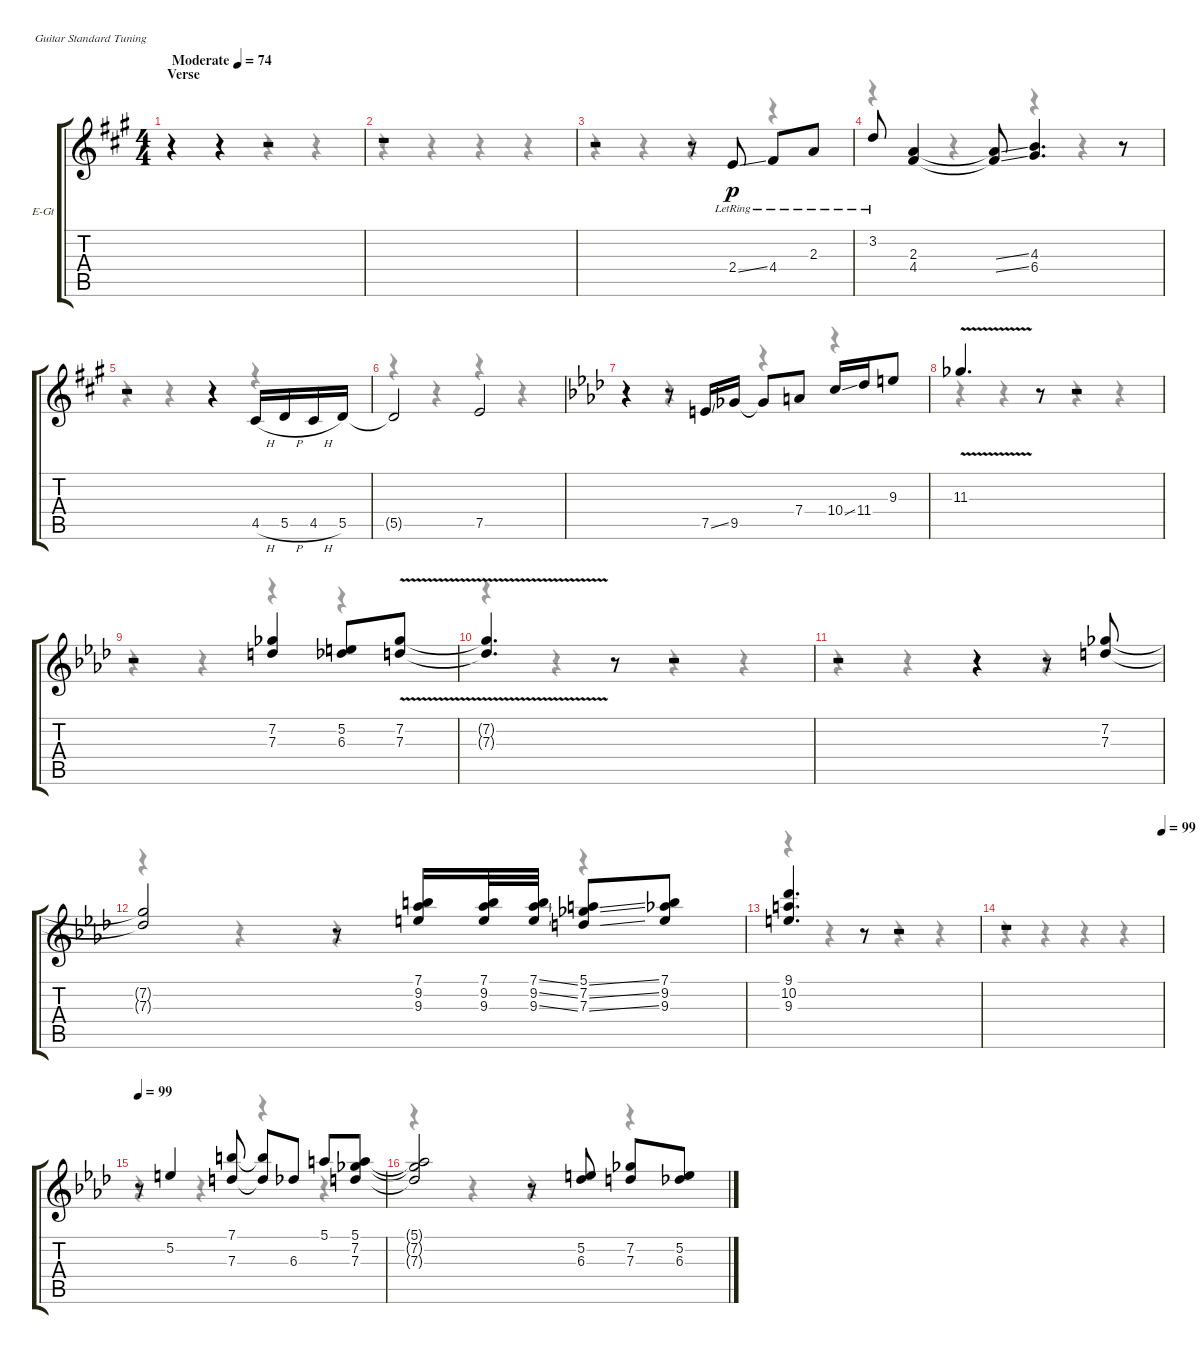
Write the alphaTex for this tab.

\bracketExtendMode groupsimilarinstruments
\firstSystemTrackNameOrientation horizontal
\otherSystemsTrackNameOrientation horizontal
\track ("Guitar 2" "E-Gt") {instrument overdrivenguitar}
\staff {score tabs}
\tuning (E4 B3 G3 D3 A2 E2)
\voice
\ts (4 4)
\beaming (8 2 2 2 2)
\section ("" "Verse")
\tempo (74 "Moderate")
\clef g2
\ks a
r.4{dy p instrument overdrivenguitar} r.4 r.2 |
r.1 |
r.2 r.8 2.4{ss lr}.8 4.4{lr}.8 2.3{lr}.8 |
3.2{lr}.8 (2.3 4.4).4 (2.3{ss t} 4.4{ss t}).8 (4.3 6.4).4{d} r.8 |
r.2 r.4 4.5{h}.16 5.5{h}.16 4.5{h}.16 5.5.16 |
5.5{t}.2 7.5.2 |
\ks ab
r.4 r.8 7.5{ss}.16 9.5.16 9.5{t}.8 7.4.8 10.4{ss}.16 11.4.16 9.3.8 |
11.3{v}.4{d} r.8 r.2 |
r.2 (7.2 7.3).4 (5.2 6.3).8 (7.2{v} 7.3).8 |
(7.2{v t} 7.3{t}).4{d} r.8 r.2 |
r.2 r.4 r.8 (7.2 7.3).8 |
(7.2{t} 7.3{t}).2 r.8 (7.1 9.2 9.3).16 (7.1 9.2 9.3).32 (7.1{ss} 9.2{ss} 9.3{ss}).32 (5.1{ss} 7.2{ss} 7.3{ss}).8 (7.1 9.2 9.3).8 |
(9.1 10.2 9.3).4{d} r.8 r.2 |
\tempo (99 1)
r.1 |
\tempo 99
r.8 5.2.4 (7.1 7.3).8 (7.1{t} 7.3{t}).8 6.3.8 5.1.8 (5.1 7.2 7.3).8 |
(5.1{t} 7.2{t} 7.3{t}).2 r.8 (5.2 6.3).8 (7.2 7.3).8 (5.2 6.3).8
\voice
\clef g2
\ottava regular
\simile none
\ks a
r.4{dy mf} r.4 r.4 r.4 |
r.4 r.4 r.4 r.4 |
r.4 r.4 r.4 r.4 |
r.4 r.4 r.4 r.4 |
r.4 r.4 r.4 r.4 |
r.4 r.4 r.4 r.4 |
\ks ab
r.4 r.4 r.4 r.4 |
r.4 r.4 r.4 r.4 |
r.4 r.4 r.4 r.4 |
r.4 r.4 r.4 r.4 |
r.4 r.4 r.4 r.4 |
r.4 r.4 r.4 r.4 |
r.4 r.4 r.4 r.4 |
r.4 r.4 r.4 r.4 |
r.4 r.4 r.4 r.4 |
r.4 r.4 r.4 r.4
